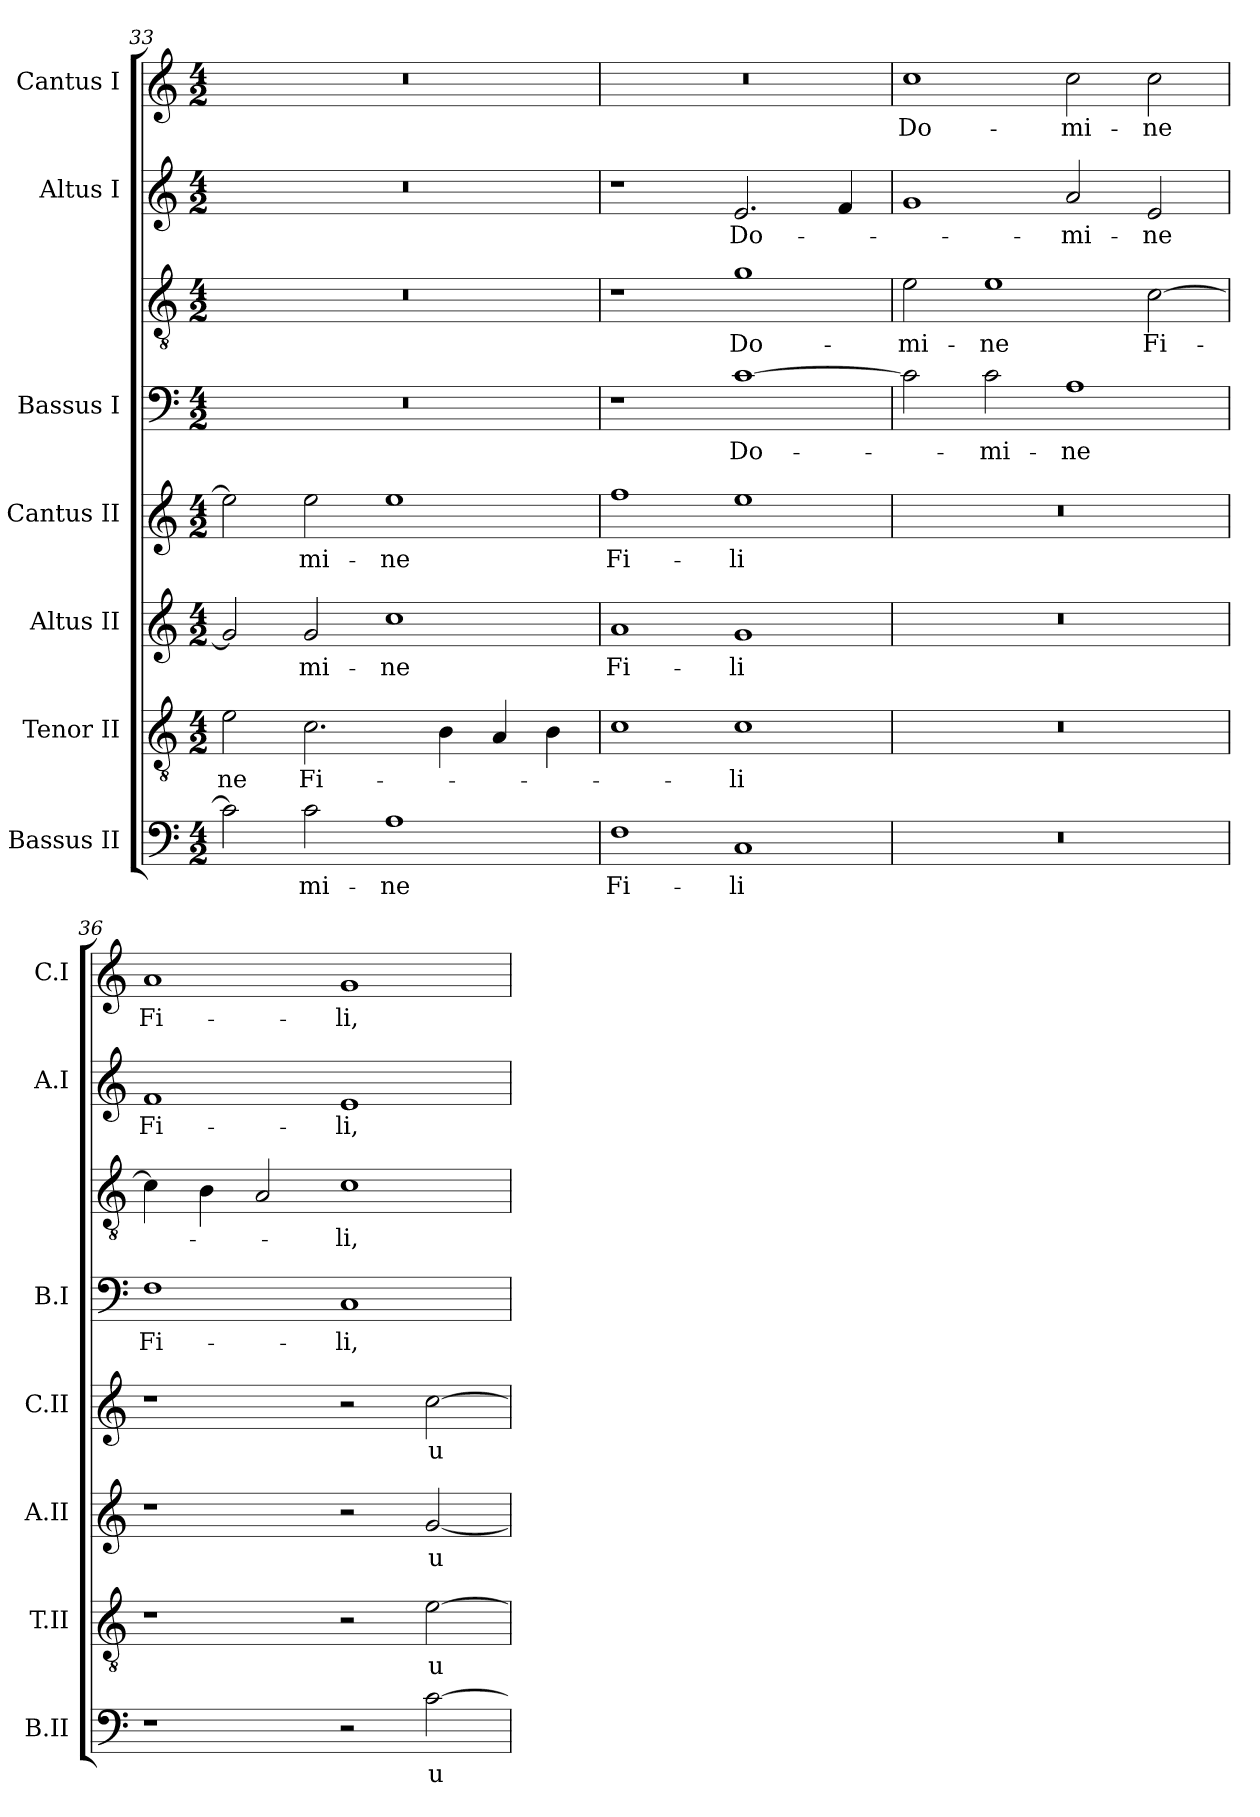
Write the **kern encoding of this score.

**kern	**text	**kern	**text	**kern	**text	**kern	**text	**kern	**text	**kern	**text	**kern	**text	**kern	**text
*part8	*part8	*part7	*part7	*part6	*part6	*part5	*part5	*part4	*part4	*part3	*part3	*part2	*part2	*part1	*part1
*staff8	*staff8	*staff7	*staff7	*staff6	*staff6	*staff5	*staff5	*staff4	*staff4	*staff3	*staff3	*staff2	*staff2	*staff1	*staff1
*I"Bassus II	*	*I"Tenor II	*	*I"Altus II	*	*I"Cantus II	*	*I"Bassus I	*	*	*	*I"Altus I	*	*I"Cantus I	*
*I'B.II	*	*I'T.II	*	*I'A.II	*	*I'C.II	*	*I'B.I	*	*	*	*I'A.I	*	*I'C.I	*
*clefF4	*	*clefGv2	*	*clefG2	*	*clefG2	*	*clefF4	*	*clefGv2	*	*clefG2	*	*clefG2	*
*	*	*ITrd7c12	*	*	*	*	*	*	*	*ITrd7c12	*	*	*	*	*
*k[]	*	*k[]	*	*k[]	*	*k[]	*	*k[]	*	*k[]	*	*k[]	*	*k[]	*
*C:	*	*C:	*	*C:	*	*C:	*	*C:	*	*C:	*	*C:	*	*C:	*
*M4/2	*	*M4/2	*	*M4/2	*	*M4/2	*	*M4/2	*	*M4/2	*	*M4/2	*	*M4/2	*
=33	=33	=33	=33	=33	=33	=33	=33	=33	=33	=33	=33	=33	=33	=33	=33
2c\]	.	2E\	-ne	2g/]	.	2ee\]	.	0r	.	0r	.	0r	.	0r	.
2c\	-mi-	2.C\	Fi-	2g/	-mi-	2ee\	-mi-	.	.	.	.	.	.	.	.
1A\	-ne	.	.	1cc\	-ne	1ee\	-ne	.	.	.	.	.	.	.	.
.	.	4BB\	.	.	.	.	.	.	.	.	.	.	.	.	.
.	.	4AA/	.	.	.	.	.	.	.	.	.	.	.	.	.
.	.	4BB\	.	.	.	.	.	.	.	.	.	.	.	.	.
=34	=34	=34	=34	=34	=34	=34	=34	=34	=34	=34	=34	=34	=34	=34	=34
1F\	Fi-	1C\	.	1a/	Fi-	1ff\	Fi-	1r	.	1r	.	1r	.	0r	.
1C/	-li	1C\	-li	1g/	-li	1ee\	-li	[1c\	Do-	1G\	Do-	2.e/	Do-	.	.
.	.	.	.	.	.	.	.	.	.	.	.	4f/	.	.	.
=35	=35	=35	=35	=35	=35	=35	=35	=35	=35	=35	=35	=35	=35	=35	=35
0r	.	0r	.	0r	.	0r	.	2c\]	.	2E\	-mi-	1g/	.	1cc\	Do-
.	.	.	.	.	.	.	.	2c\	-mi-	1E\	-ne	.	.	.	.
.	.	.	.	.	.	.	.	1A\	-ne	.	.	2a/	-mi-	2cc\	-mi-
.	.	.	.	.	.	.	.	.	.	[2C\	Fi-	2e/	-ne	2cc\	-ne
=36	=36	=36	=36	=36	=36	=36	=36	=36	=36	=36	=36	=36	=36	=36	=36
1r	.	1r	.	1r	.	1r	.	1F\	Fi-	4C\]	.	1f/	Fi-	1a/	Fi-
.	.	.	.	.	.	.	.	.	.	4BB\	.	.	.	.	.
.	.	.	.	.	.	.	.	.	.	2AA/	.	.	.	.	.
2r	.	2r	.	2r	.	2r	.	1C/	-li,	1C\	-li,	1e/	-li,	1g/	-li,
[2c\	u-	[2E\	u-	[2g/	u-	[2cc\	u-	.	.	.	.	.	.	.	.
=	=	=	=	=	=	=	=	=	=	=	=	=	=	=	=
*-	*-	*-	*-	*-	*-	*-	*-	*-	*-	*-	*-	*-	*-	*-	*-
